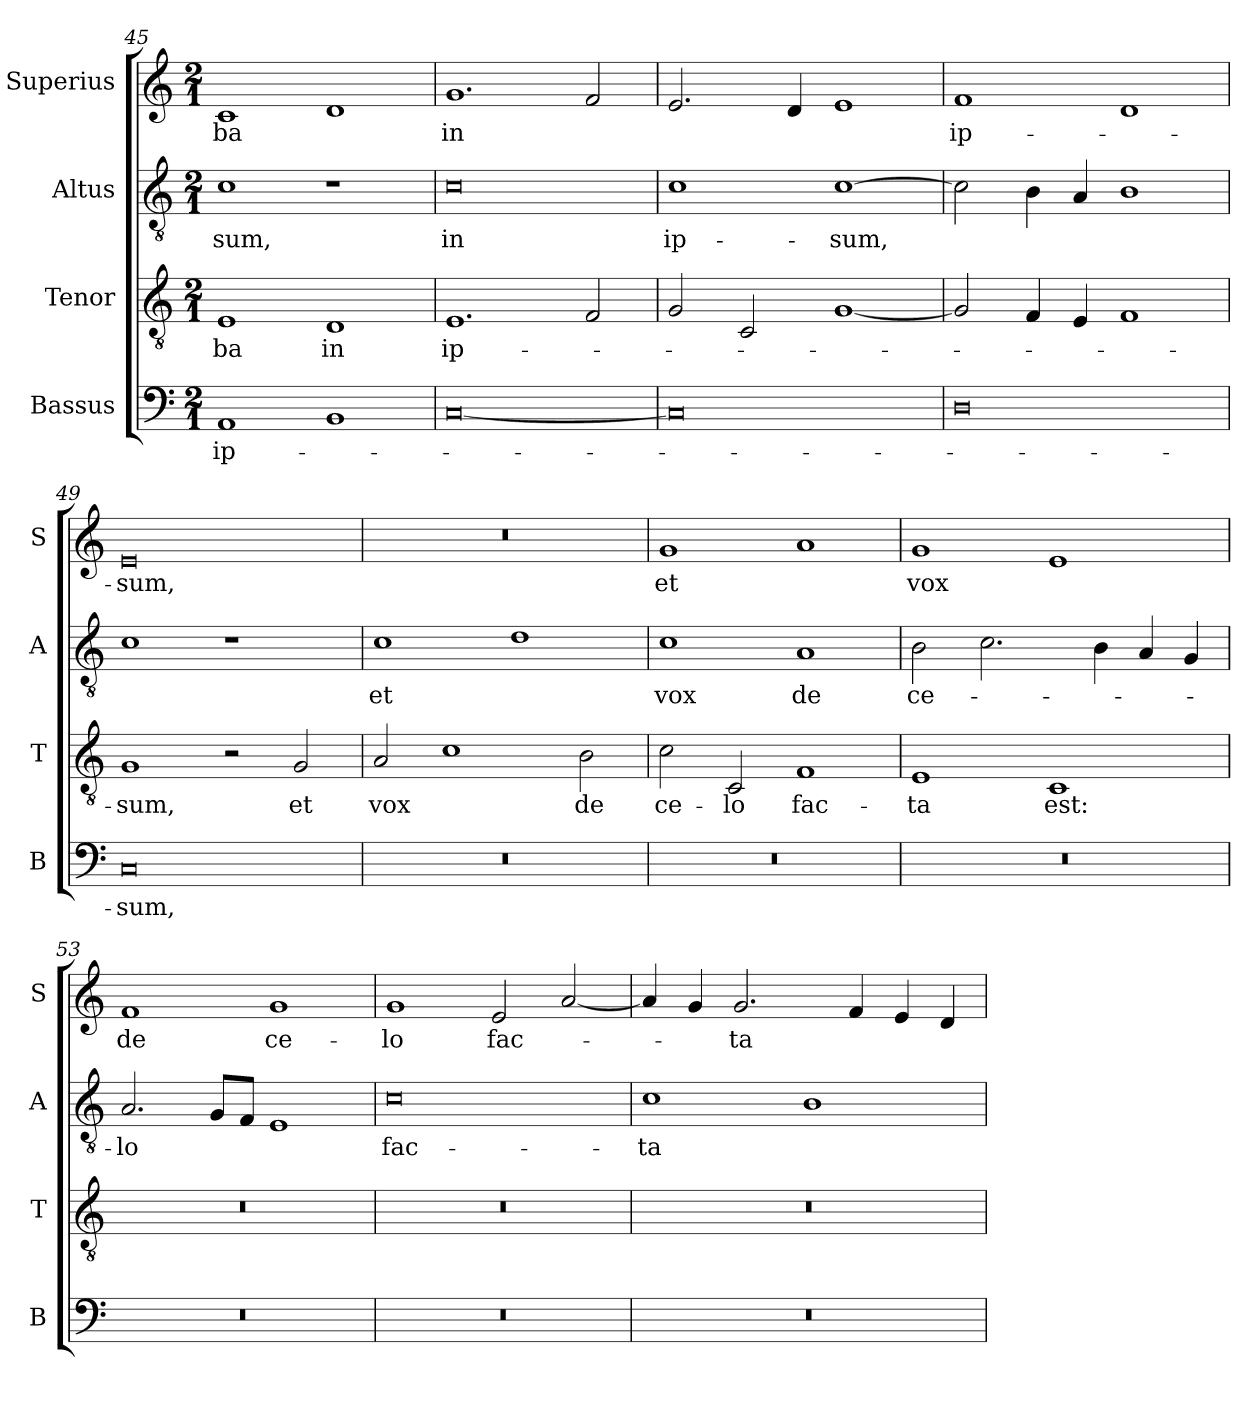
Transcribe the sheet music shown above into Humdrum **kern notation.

**kern	**text	**kern	**text	**kern	**text	**kern	**text
*part4	*part4	*part3	*part3	*part2	*part2	*part1	*part1
*staff4	*staff4	*staff3	*staff3	*staff2	*staff2	*staff1	*staff1
*I"Bassus	*	*I"Tenor	*	*I"Altus	*	*I"Superius	*
*I'B	*	*I'T	*	*I'A	*	*I'S	*
*clefF4	*	*clefGv2	*	*clefGv2	*	*clefG2	*
*k[]	*	*k[]	*	*k[]	*	*k[]	*
*M2/1	*	*M2/1	*	*M2/1	*	*M2/1	*
=45	=45	=45	=45	=45	=45	=45	=45
1AA	ip-	1E	-ba	1c	-sum,	1c	-ba
1BB	.	1D	in	1r	.	1d	.
=46	=46	=46	=46	=46	=46	=46	=46
[0C	.	1.E	ip-	0c	in	1.g	in
.	.	2F/	.	.	.	2f/	.
=47	=47	=47	=47	=47	=47	=47	=47
0C]	.	2G/	.	1c	ip-	2.e/	.
.	.	2C/	.	.	.	.	.
.	.	.	.	.	.	4d/	.
.	.	[1G	.	[1c	-sum,	1e	.
=48	=48	=48	=48	=48	=48	=48	=48
0D	.	2G/]	.	2c\]	.	1f	ip-
.	.	4F/	.	4B\	.	.	.
.	.	4E/	.	4A/	.	.	.
.	.	1F	.	1B	.	1d	.
=49	=49	=49	=49	=49	=49	=49	=49
0C	-sum,	1G	-sum,	1c	.	0e	-sum,
.	.	2r	.	1r	.	.	.
.	.	2G/	et	.	.	.	.
=50	=50	=50	=50	=50	=50	=50	=50
0r	.	2A/	vox	1c	et	0r	.
.	.	1c	.	.	.	.	.
.	.	.	.	1d	.	.	.
.	.	2B\	de	.	.	.	.
=51	=51	=51	=51	=51	=51	=51	=51
0r	.	2c\	ce-	1c	vox	1g	et
.	.	2C/	-lo	.	.	.	.
.	.	1F	fac-	1A	de	1a	.
=52	=52	=52	=52	=52	=52	=52	=52
0r	.	1E	-ta	2B\	ce-	1g	vox
.	.	.	.	2.c\	.	.	.
.	.	1C	est:	.	.	1e	.
.	.	.	.	4B\	.	.	.
.	.	.	.	4A/	.	.	.
.	.	.	.	4G/	.	.	.
=53	=53	=53	=53	=53	=53	=53	=53
0r	.	0r	.	2.A/	-lo	1f	de
.	.	.	.	8G/L	.	.	.
.	.	.	.	8F/J	.	.	.
.	.	.	.	1E	.	1g	ce-
=54	=54	=54	=54	=54	=54	=54	=54
0r	.	0r	.	0c	fac-	1g	-lo
.	.	.	.	.	.	2e/	fac-
.	.	.	.	.	.	[2a/	.
=55	=55	=55	=55	=55	=55	=55	=55
0r	.	0r	.	1c	-ta	4a/]	.
.	.	.	.	.	.	4g/	.
.	.	.	.	.	.	2.g/	-ta
.	.	.	.	1B	.	.	.
.	.	.	.	.	.	4f/	.
.	.	.	.	.	.	4e/	.
.	.	.	.	.	.	4d/	.
=	=	=	=	=	=	=	=
*-	*-	*-	*-	*-	*-	*-	*-
